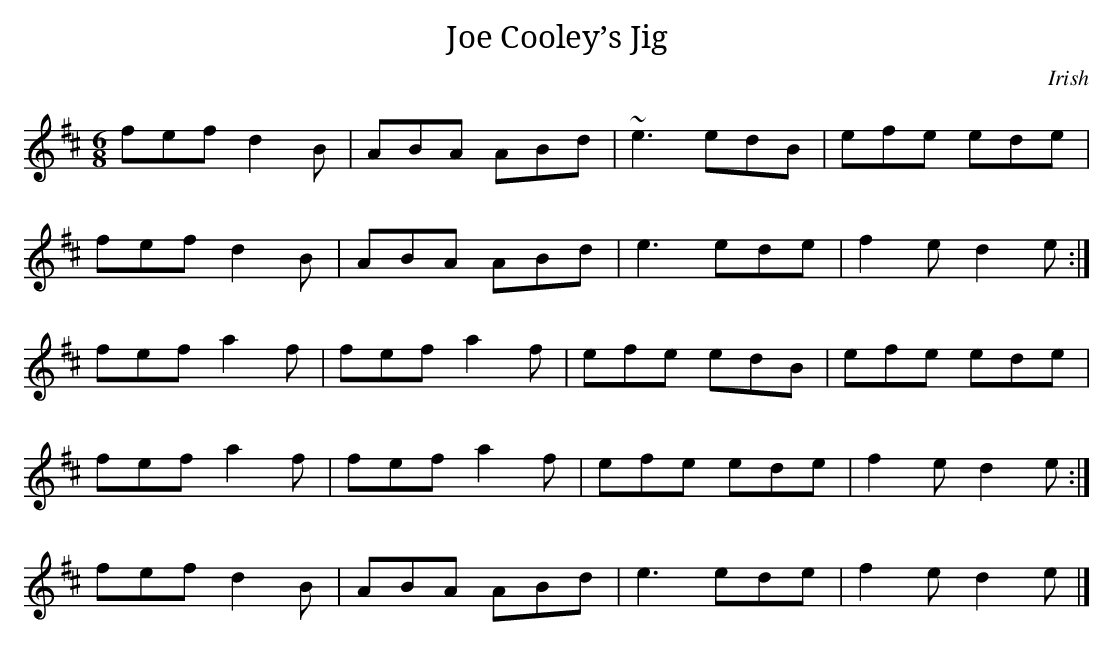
X:1
T:Joe Cooley’s Jig
M:6/8
K:D
fef d2B | ABA ABd | ~e3 edB | efe ede |
fef d2B | ABA ABd | e3 ede | f2e d2e :|
fef a2f | fef a2f | efe edB | efe ede |
fef a2f | fef a2f | efe ede | f2e d2e :|
fef d2B | ABA ABd | e3 ede | f2e d2e |]
